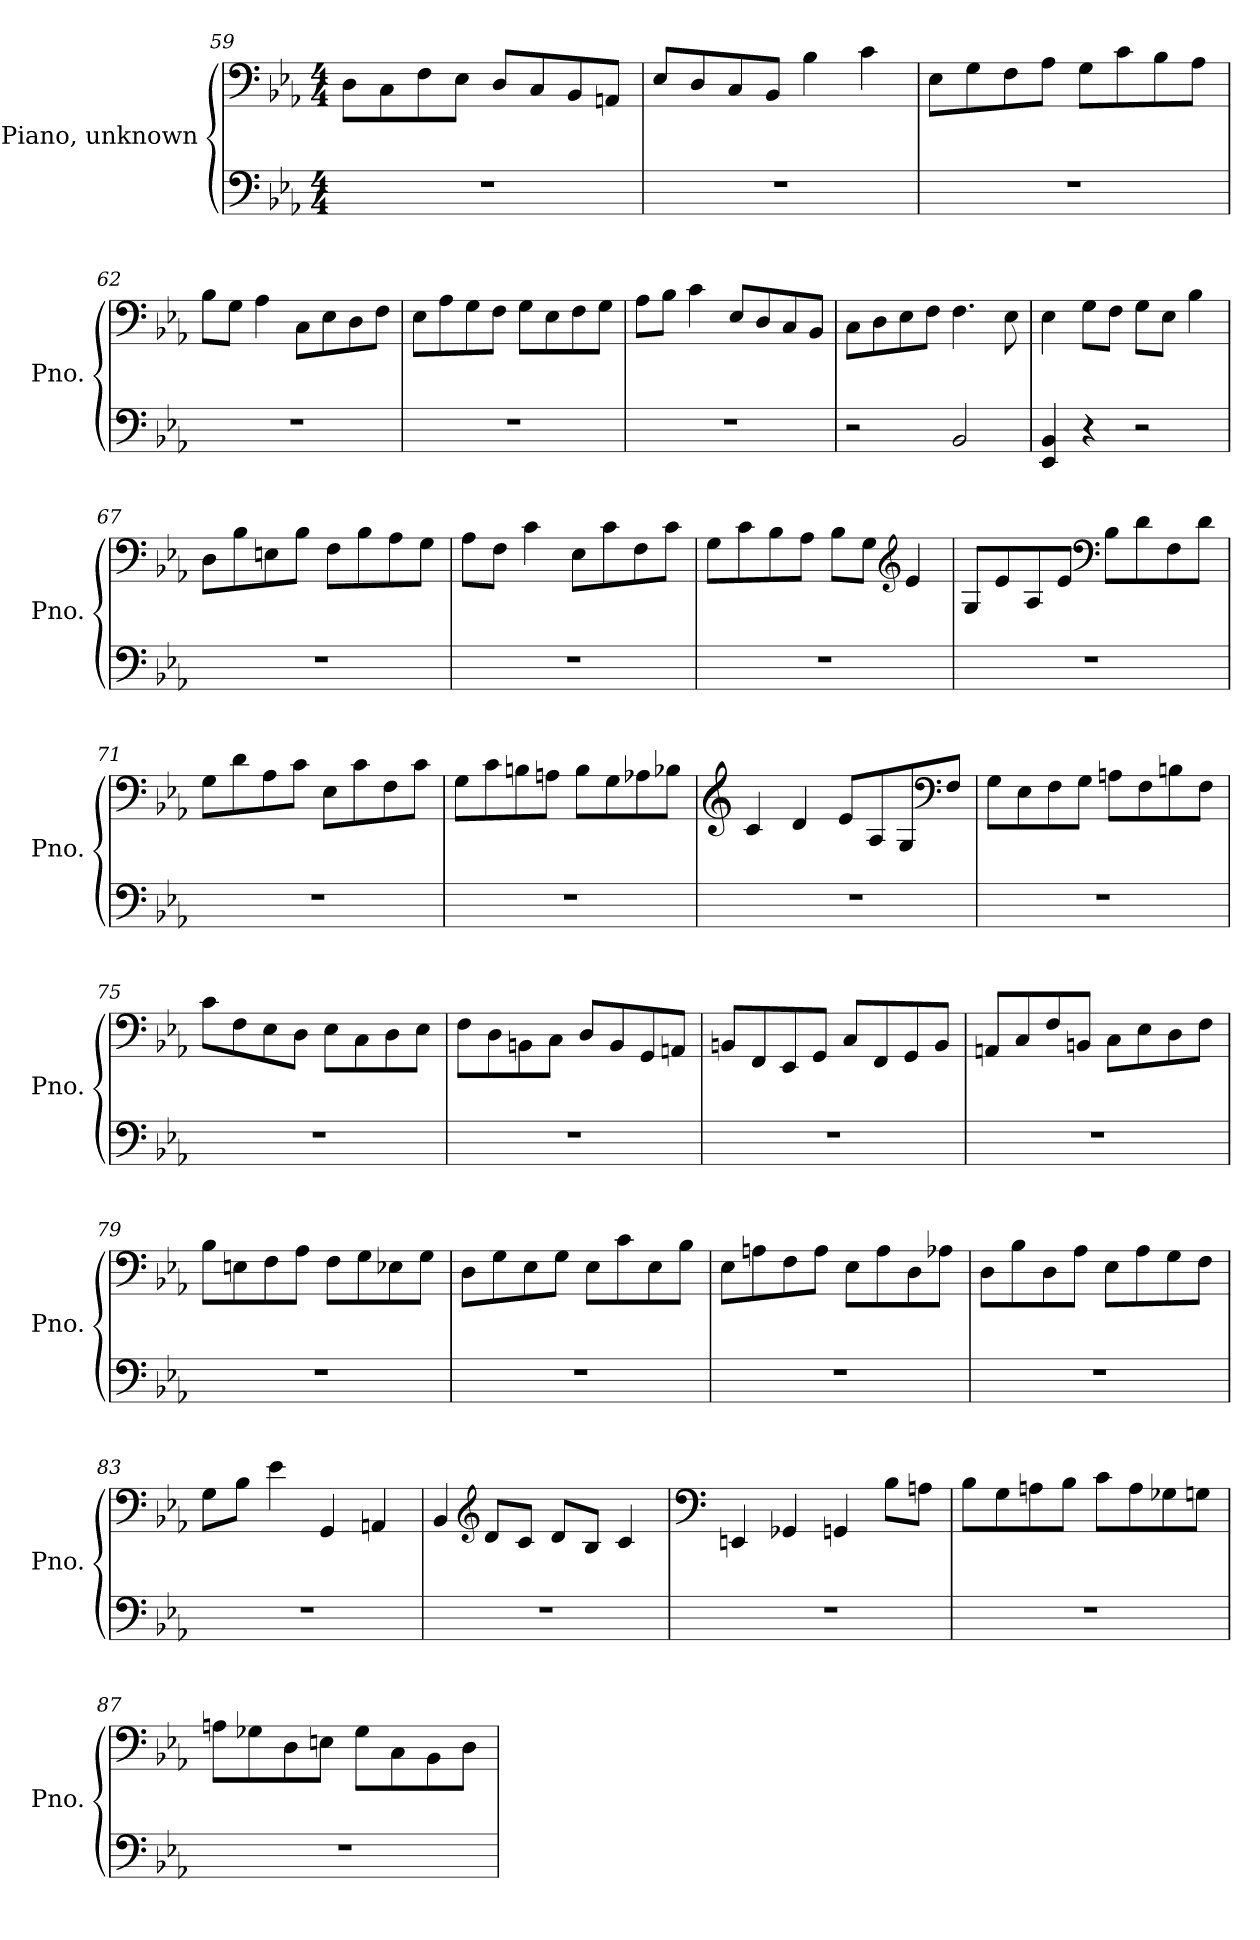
**kern	**kern
*part1	*part1
*staff2	*staff1
*I"Piano, unknown	*
*I'Pno.	*
*clefF4	*clefF4
*k[b-e-a-]	*k[b-e-a-]
*M4/4	*M4/4
=59	=59
1r	8D\L
.	8C\
.	8F\
.	8E-\J
.	8D/L
.	8C/
.	8BB-/
.	8AAn/J
!!LO:LB:g=z
=60	=60
1r	8E-/L
.	8D/
.	8C/
.	8BB-/J
.	4B-\
.	4c\
=61	=61
1r	8E-\L
.	8G\
.	8F\
.	8A-\J
.	8G\L
.	8c\
.	8B-\
.	8A-\J
=62	=62
1r	8B-\L
.	8G\J
.	4A-\
.	8C\L
.	8E-\
.	8D\
.	8F\J
=63	=63
1r	8E-\L
.	8A-\
.	8G\
.	8F\J
.	8G\L
.	8E-\
.	8F\
.	8G\J
=64	=64
1r	8A-\L
.	8B-\J
.	4c\
.	8E-/L
.	8D/
.	8C/
.	8BB-/J
!!LO:LB:g=z
=65	=65
2r	8C\L
.	8D\
.	8E-\
.	8F\J
2BB-/	4.F\
.	8E-\
=66	=66
4EE-/ 4BB-/	4E-\
4r	8G\L
.	8F\J
2r	8G\L
.	8E-\J
.	4B-\
=67	=67
1r	8D\L
.	8B-\
.	8En\
.	8B-\J
.	8F\L
.	8B-\
.	8A-\
.	8G\J
=68	=68
1r	8A-\L
.	8F\J
.	4c\
.	8E-\L
.	8c\
.	8F\
.	8c\J
=69	=69
1r	8G\L
.	8c\
.	8B-\
.	8A-\J
.	8B-\L
.	8G\J
*	*clefG2
.	4e-/
!!LO:LB:g=z
=70	=70
1r	8G/L
.	8e-/
.	8A-/
.	8e-/J
*	*clefF4
.	8B-\L
.	8d\
.	8F\
.	8d\J
=71	=71
1r	8G\L
.	8d\
.	8A-\
.	8c\J
.	8E-\L
.	8c\
.	8F\
.	8c\J
=72	=72
1r	8G\L
.	8c\
.	8Bn\
.	8An\J
.	8B\L
.	8G\
.	8A-X\
.	8B-X\J
=73	=73
*	*clefG2
1r	4c/
.	4d/
.	8e-/L
.	8A-/
.	8G/
*	*clefF4
.	8F/J
!!LO:PB:g=z
=74	=74
1r	8G\L
.	8E-\
.	8F\
.	8G\J
.	8An\L
.	8F\
.	8Bn\
.	8F\J
=75	=75
1r	8c\L
.	8F\
.	8E-\
.	8D\J
.	8E-\L
.	8C\
.	8D\
.	8E-\J
=76	=76
1r	8F\L
.	8D\
.	8BBn\
.	8C\J
.	8D/L
.	8BB/
.	8GG/
.	8AAn/J
=77	=77
1r	8BBn/L
.	8FF/
.	8EE-/
.	8GG/J
.	8C/L
.	8FF/
.	8GG/
.	8BB/J
!!LO:LB:g=z
=78	=78
1r	8AAn/L
.	8C/
.	8F/
.	8BBn/J
.	8C\L
.	8E-\
.	8D\
.	8F\J
=79	=79
1r	8B-\L
.	8En\
.	8F\
.	8A-\J
.	8F\L
.	8G\
.	8E-X\
.	8G\J
=80	=80
1r	8D\L
.	8G\
.	8E-\
.	8G\J
.	8E-\L
.	8c\
.	8E-\
.	8B-\J
=81	=81
1r	8E-\L
.	8An\
.	8F\
.	8A\J
.	8E-\L
.	8A\
.	8D\
.	8A-X\J
!!LO:LB:g=z
=82	=82
1r	8D\L
.	8B-\
.	8D\
.	8A-\J
.	8E-\L
.	8A-\
.	8G\
.	8F\J
=83	=83
1r	8G\L
.	8B-\J
.	4e-\
.	4GG/
.	4AAn/
=84	=84
1r	4BB-/
*	*clefG2
.	8d/L
.	8c/J
.	8d/L
.	8B-/J
.	4c/
=85	=85
*	*clefF4
1r	4EEn/
.	4GG-X/
.	4GGn/
.	8B-\L
.	8An\J
=86	=86
1r	8B-\L
.	8G\
.	8An\
.	8B-\J
.	8c\L
.	8A\
.	8G-X\
.	8Gn\J
!!LO:LB:g=z
=87	=87
1r	8An\L
.	8G-X\
.	8D\
.	8En\J
.	8G-\L
.	8C\
.	8BB-\
.	8D\J
=	=
*-	*-
